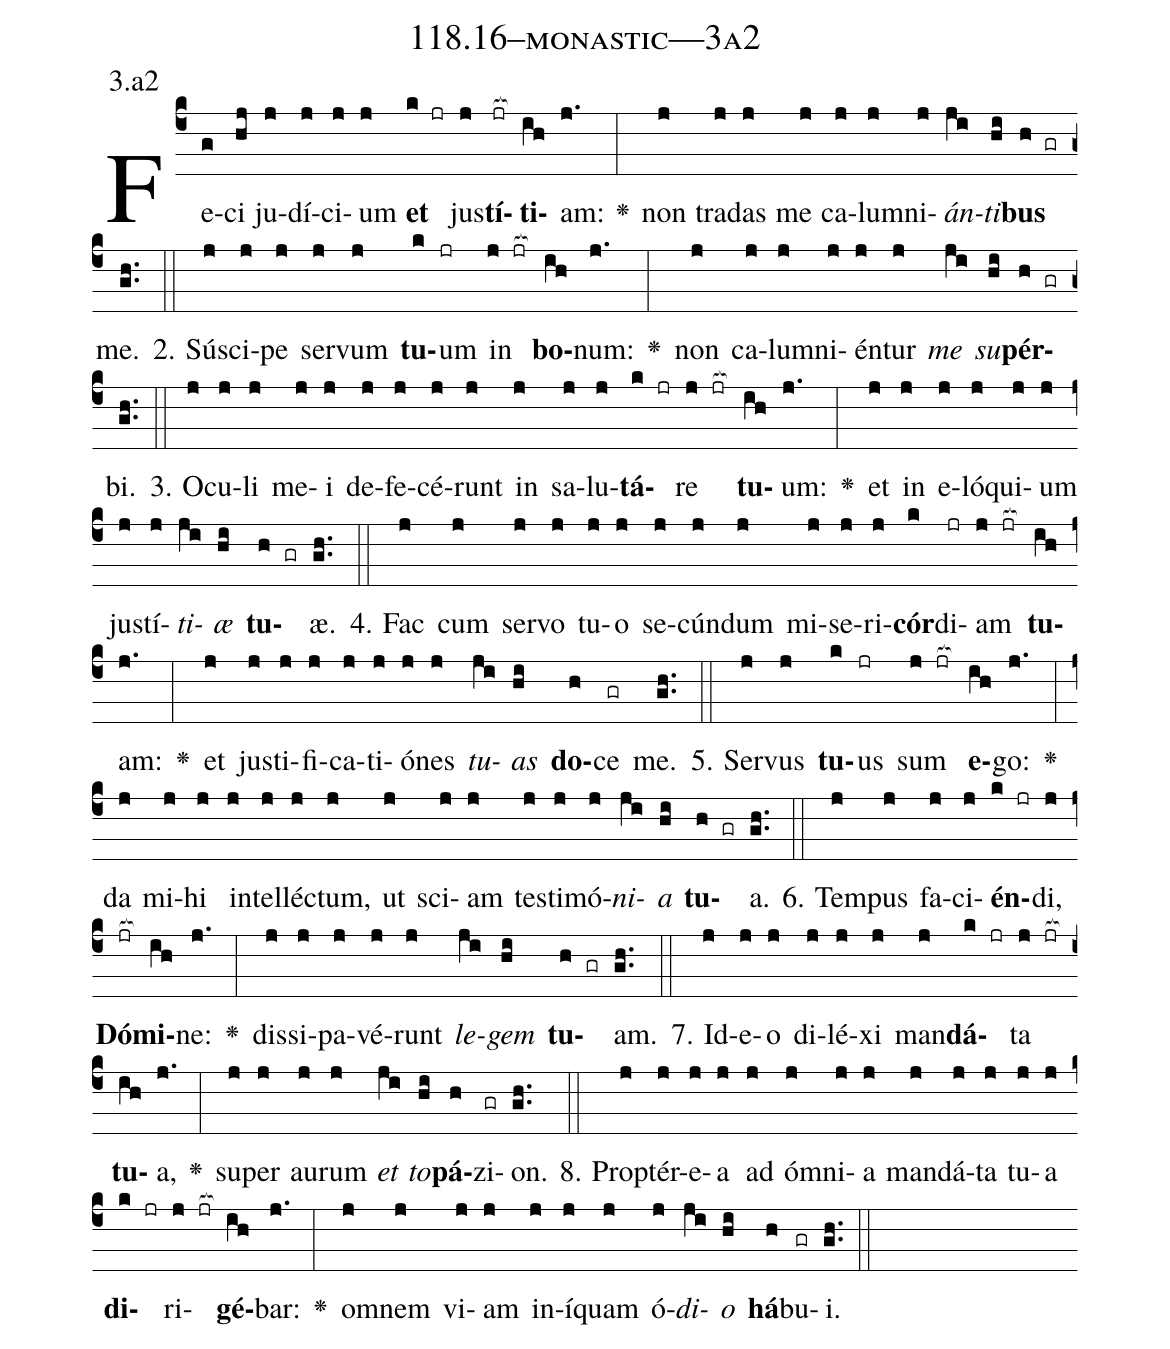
name: 118.16--monastic---3a2;
annotation: 3.a2;
%%
(c4)Fe(g)ci(hj) ju(j)dí(j)ci(j)um(j) <b>et</b>(k jr) jus(j)<b>tí</b>(jr[ocb:1{])<b>ti</b>(ih[ocb:0}])am:(j.) <v>\greheightstar</v>(:) non(j) tra(j)das(j) me(j) ca(j)lum(j)ni(j)<i>án</i>(ji)<i>ti</i>(hi)<b>bus</b>(h gr) me.(gh..) (::)
2. Sú(j)sci(j)pe(j) ser(j)vum(j) <b>tu</b>(k)um(jr) in(j jr[ocb:1{]) <b>bo</b>(ih[ocb:0}])num:(j.) <v>\greheightstar</v>(:) non(j) ca(j)lum(j)ni(j)én(j)tur(j) <i>me</i>(ji) <i>su</i>(hi)<b>pér</b>(h gr)bi.(gh..) (::)
3. O(j)cu(j)li(j) me(j)i(j) de(j)fe(j)cé(j)runt(j) in(j) sa(j)lu(j)<b>tá</b>(k jr)re(j jr[ocb:1{]) <b>tu</b>(ih[ocb:0}])um:(j.) <v>\greheightstar</v>(:) et(j) in(j) e(j)ló(j)qui(j)um(j) jus(j)tí(j)<i>ti</i>(ji)<i>æ</i>(hi) <b>tu</b>(h gr)æ.(gh..) (::)
4. Fac(j) cum(j) ser(j)vo(j) tu(j)o(j) se(j)cún(j)dum(j) mi(j)se(j)ri(j)<b>cór</b>(k)di(jr)am(j jr[ocb:1{]) <b>tu</b>(ih[ocb:0}])am:(j.) <v>\greheightstar</v>(:) et(j) jus(j)ti(j)fi(j)ca(j)ti(j)ó(j)nes(j) <i>tu</i>(ji)<i>as</i>(hi) <b>do</b>(h)ce(gr) me.(gh..) (::)
5. Ser(j)vus(j) <b>tu</b>(k)us(jr) sum(j jr[ocb:1{]) <b>e</b>(ih[ocb:0}])go:(j.) <v>\greheightstar</v>(:) da(j) mi(j)hi(j) in(j)tel(j)léc(j)tum,(j) ut(j) sci(j)am(j) tes(j)ti(j)mó(j)<i>ni</i>(ji)<i>a</i>(hi) <b>tu</b>(h gr)a.(gh..) (::)
6. Tem(j)pus(j) fa(j)ci(j)<b>én</b>(k jr)di,(j) <b>Dó</b>(jr[ocb:1{])<b>mi</b>(ih[ocb:0}])ne:(j.) <v>\greheightstar</v>(:) dis(j)si(j)pa(j)vé(j)runt(j) <i>le</i>(ji)<i>gem</i>(hi) <b>tu</b>(h gr)am.(gh..) (::)
7. Id(j)e(j)o(j) di(j)lé(j)xi(j) man(j)<b>dá</b>(k jr)ta(j jr[ocb:1{]) <b>tu</b>(ih[ocb:0}])a,(j.) <v>\greheightstar</v>(:) su(j)per(j) au(j)rum(j) <i>et</i>(ji) <i>to</i>(hi)<b>pá</b>(h)zi(gr)on.(gh..) (::)
8. Prop(j)tér(j)e(j)a(j) ad(j) óm(j)ni(j)a(j) man(j)dá(j)ta(j) tu(j)a(j) <b>di</b>(k jr)ri(j jr[ocb:1{])<b>gé</b>(ih[ocb:0}])bar:(j.) <v>\greheightstar</v>(:) om(j)nem(j) vi(j)am(j) in(j)í(j)quam(j) ó(j)<i>di</i>(ji)<i>o</i>(hi) <b>há</b>(h)bu(gr)i.(gh..) (::)
